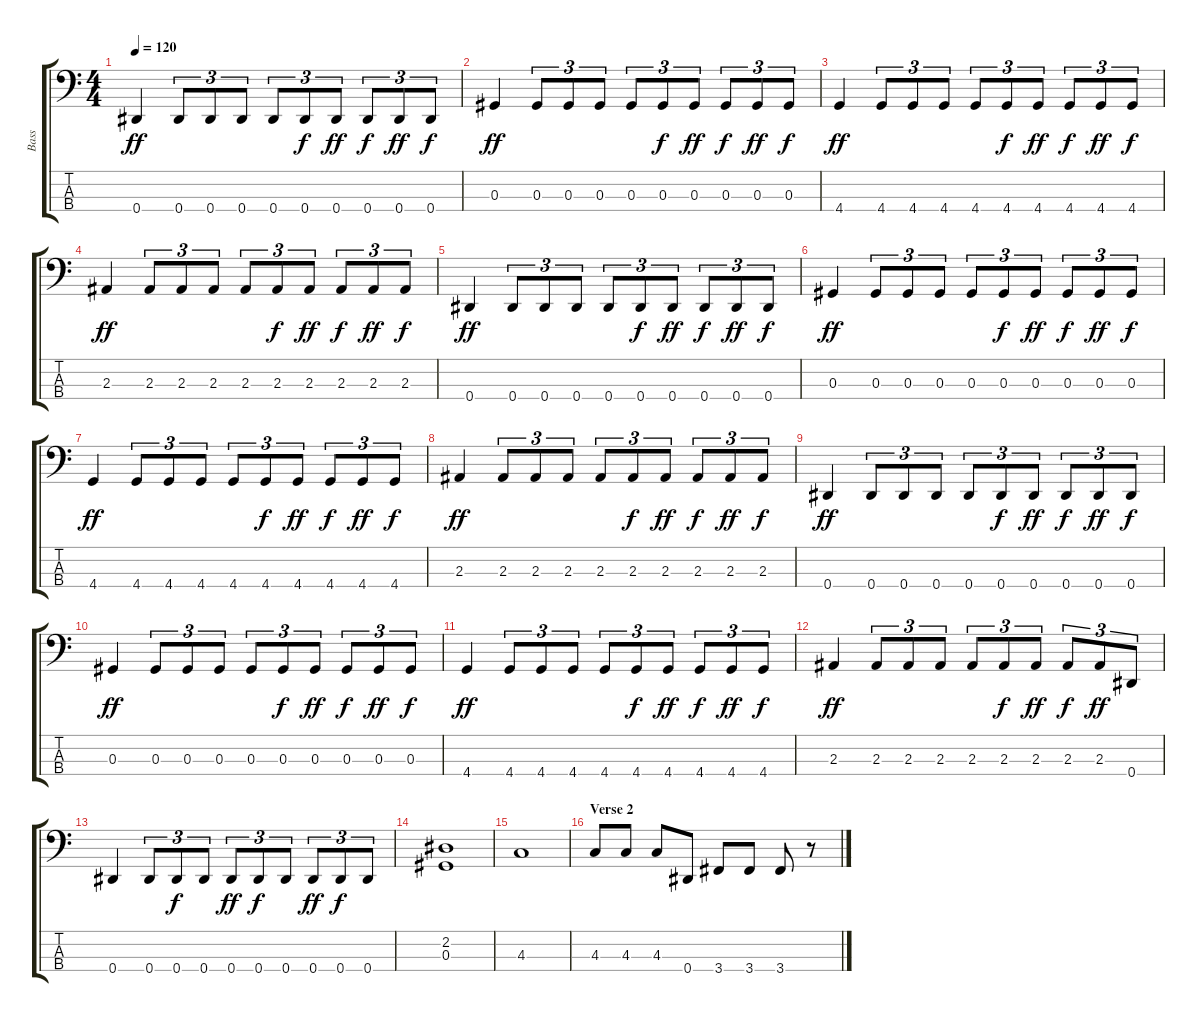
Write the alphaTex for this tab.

\track ("Bass" "Bass") {instrument electricbassfinger}
\staff {score tabs}
\tuning (Gb2 Db2 Ab1 Eb1) {hide}
\ts (4 4)
\tempo 120
\clef f4
\ks c
0.4.4{dy ff} 0.4.8{tu (3 2)} 0.4.8{tu (3 2)} 0.4.8{tu (3 2)} 0.4.8{tu (3 2)} 0.4.8{tu (3 2) dy f} 0.4.8{tu (3 2) dy ff} 0.4.8{tu (3 2) dy f} 0.4.8{tu (3 2) dy ff} 0.4.8{tu (3 2) dy f} |
0.3.4{dy ff} 0.3.8{tu (3 2)} 0.3.8{tu (3 2)} 0.3.8{tu (3 2)} 0.3.8{tu (3 2)} 0.3.8{tu (3 2) dy f} 0.3.8{tu (3 2) dy ff} 0.3.8{tu (3 2) dy f} 0.3.8{tu (3 2) dy ff} 0.3.8{tu (3 2) dy f} |
4.4.4{dy ff} 4.4.8{tu (3 2)} 4.4.8{tu (3 2)} 4.4.8{tu (3 2)} 4.4.8{tu (3 2)} 4.4.8{tu (3 2) dy f} 4.4.8{tu (3 2) dy ff} 4.4.8{tu (3 2) dy f} 4.4.8{tu (3 2) dy ff} 4.4.8{tu (3 2) dy f} |
2.3.4{dy ff} 2.3.8{tu (3 2)} 2.3.8{tu (3 2)} 2.3.8{tu (3 2)} 2.3.8{tu (3 2)} 2.3.8{tu (3 2) dy f} 2.3.8{tu (3 2) dy ff} 2.3.8{tu (3 2) dy f} 2.3.8{tu (3 2) dy ff} 2.3.8{tu (3 2) dy f} |
0.4.4{dy ff} 0.4.8{tu (3 2)} 0.4.8{tu (3 2)} 0.4.8{tu (3 2)} 0.4.8{tu (3 2)} 0.4.8{tu (3 2) dy f} 0.4.8{tu (3 2) dy ff} 0.4.8{tu (3 2) dy f} 0.4.8{tu (3 2) dy ff} 0.4.8{tu (3 2) dy f} |
0.3.4{dy ff} 0.3.8{tu (3 2)} 0.3.8{tu (3 2)} 0.3.8{tu (3 2)} 0.3.8{tu (3 2)} 0.3.8{tu (3 2) dy f} 0.3.8{tu (3 2) dy ff} 0.3.8{tu (3 2) dy f} 0.3.8{tu (3 2) dy ff} 0.3.8{tu (3 2) dy f} |
4.4.4{dy ff} 4.4.8{tu (3 2)} 4.4.8{tu (3 2)} 4.4.8{tu (3 2)} 4.4.8{tu (3 2)} 4.4.8{tu (3 2) dy f} 4.4.8{tu (3 2) dy ff} 4.4.8{tu (3 2) dy f} 4.4.8{tu (3 2) dy ff} 4.4.8{tu (3 2) dy f} |
2.3.4{dy ff} 2.3.8{tu (3 2)} 2.3.8{tu (3 2)} 2.3.8{tu (3 2)} 2.3.8{tu (3 2)} 2.3.8{tu (3 2) dy f} 2.3.8{tu (3 2) dy ff} 2.3.8{tu (3 2) dy f} 2.3.8{tu (3 2) dy ff} 2.3.8{tu (3 2) dy f} |
0.4.4{dy ff} 0.4.8{tu (3 2)} 0.4.8{tu (3 2)} 0.4.8{tu (3 2)} 0.4.8{tu (3 2)} 0.4.8{tu (3 2) dy f} 0.4.8{tu (3 2) dy ff} 0.4.8{tu (3 2) dy f} 0.4.8{tu (3 2) dy ff} 0.4.8{tu (3 2) dy f} |
0.3.4{dy ff} 0.3.8{tu (3 2)} 0.3.8{tu (3 2)} 0.3.8{tu (3 2)} 0.3.8{tu (3 2)} 0.3.8{tu (3 2) dy f} 0.3.8{tu (3 2) dy ff} 0.3.8{tu (3 2) dy f} 0.3.8{tu (3 2) dy ff} 0.3.8{tu (3 2) dy f} |
4.4.4{dy ff} 4.4.8{tu (3 2)} 4.4.8{tu (3 2)} 4.4.8{tu (3 2)} 4.4.8{tu (3 2)} 4.4.8{tu (3 2) dy f} 4.4.8{tu (3 2) dy ff} 4.4.8{tu (3 2) dy f} 4.4.8{tu (3 2) dy ff} 4.4.8{tu (3 2) dy f} |
2.3.4{dy ff} 2.3.8{tu (3 2)} 2.3.8{tu (3 2)} 2.3.8{tu (3 2)} 2.3.8{tu (3 2)} 2.3.8{tu (3 2) dy f} 2.3.8{tu (3 2) dy ff} 2.3.8{tu (3 2) dy f} 2.3.8{tu (3 2) dy ff} 0.4.8{tu (3 2)} |
0.4.4 0.4.8{tu (3 2)} 0.4.8{tu (3 2) dy f} 0.4.8{tu (3 2)} 0.4.8{tu (3 2) dy ff} 0.4.8{tu (3 2) dy f} 0.4.8{tu (3 2)} 0.4.8{tu (3 2) dy ff} 0.4.8{tu (3 2) dy f} 0.4.8{tu (3 2)} |
(2.2 0.3).1 |
4.3.1 |
\section ("" "Verse 2")
4.3.8 4.3.8 4.3.8 0.4.8 3.4.8 3.4.8 3.4.8 r.8
